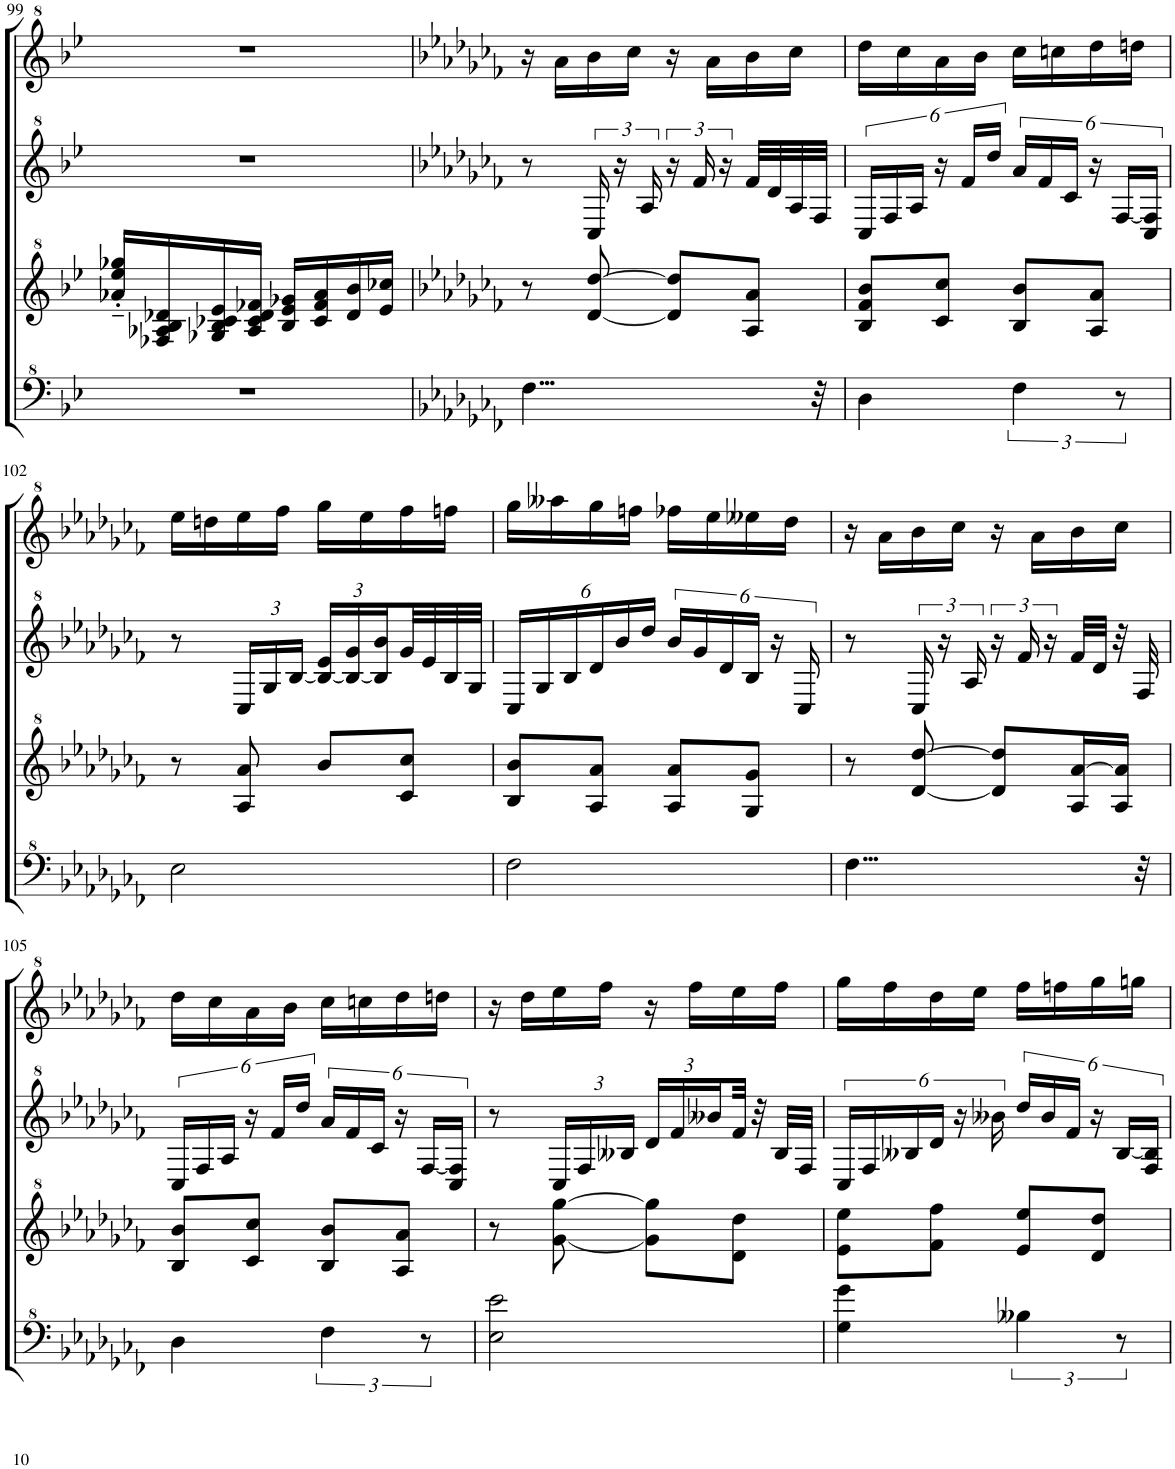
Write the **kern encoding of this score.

**kern	**kern	**kern	**kern
*part1	*part1	*part1	*part1
*staff4	*staff3	*staff2	*staff1
*I"Model III	*	*	*
!!LO:PB:g=z
*clefF^4	*clefG^2	*clefG^2	*clefG^2
*k[b-e-]	*k[b-e-]	*k[b-e-]	*k[b-e-]
*M2/4	*M2/4	*M2/4	*M2/4
=99	=99	=99	=99
2r	16aa-X/'~ 16eee-/'~ 16ggg-X/'~LL	2r	2r
.	16f-X/ 16a-X/ 16b-/ 16dd-X/	.	.
.	16g-X/ 16b-/ 16cc-X/ 16ee-/	.	.
.	16a-/ 16cc-/ 16dd-/ 16ff-X/JJ	.	.
.	16b-/ 16ee-/ 16gg-X/LL	.	.
.	16cc-/ 16ff-/ 16aa-/	.	.
.	16dd-/ 16bb-/	.	.
.	16ee-/ 16ccc-X/JJ	.	.
=100	=100	=100	=100
*k[b-e-a-d-g-c-f-]	*k[b-e-a-d-g-c-f-]	*k[b-e-a-d-g-c-f-]	*k[b-e-a-d-g-c-f-]
4...f-\	8r	8r	16r
.	.	.	16aa-\LL
.	[8dd-/ [8ddd-/	24c-/	16bb-\
.	.	24r	.
.	.	.	16ccc-\JJ
.	.	24a-/	.
.	8dd-/] 8ddd-/]L	24r	16r
.	.	24ff-/	.
.	.	.	16aa-\LL
.	.	24r	.
.	8a-/ 8aa-/J	32ff-/LLL	16bb-\
.	.	32dd-/	.
.	.	32a-/	16ccc-\JJ
32r	.	32f-/JJJ	.
=101	=101	=101	=101
4d-\	8b-/ 8ff-/ 8bb-/L	24c-/LL	16ddd-\LL
.	.	24f-/	.
.	.	.	16ccc-\
.	.	24a-/JJ	.
.	8cc-/ 8ccc-/J	24r	16aa-\
.	.	24ff-/LL	.
.	.	.	16bb-\JJ
.	.	24ddd-/JJ	.
6f-\	8b-/ 8bb-/L	24aa-/LL	16ccc-\LL
.	.	24ff-/	.
.	.	.	16cccn\
.	.	24cc-/JJ	.
.	8a-/ 8aa-/J	24r	16ddd-\
12r	.	[24f-/LL	.
.	.	.	16dddn\JJ
.	.	24c-/ 24f-/]JJ	.
!!LO:LB:g=z
=102	=102	=102	=102
2e-\	8r	8r	16eee-\LL
.	.	.	16dddn\
*	*	*Xbrackettup	*
.	8a-/ 8aa-/	24c-/LL	16eee-\
.	.	24g-/	.
.	.	.	16fff-\JJ
.	.	[24b-/JJ	.
.	8bb-/L	24b-/_ 24ee-/LL	16ggg-\LL
.	.	24b-/_ 24gg-/	.
.	.	.	16eee-\
.	.	24b-/] 24bb-/	.
.	8cc-/ 8ccc-/J	32gg-/L	16fff-\
.	.	32ee-/	.
.	.	32b-/	16fffn\JJ
.	.	32g-/JJJ	.
=103	=103	=103	=103
2f-\	8b-/ 8bb-/L	24c-/LL	16ggg-\LL
.	.	24g-/	.
.	.	.	16aaa--X\
.	.	24b-/	.
.	8a-/ 8aa-/J	24dd-/	16ggg-\
.	.	24bb-/	.
.	.	.	16fffn\JJ
.	.	24ddd-/JJ	.
*	*	*brackettup	*
.	8a-/ 8aa-/L	24bb-/LL	16fff-X\LL
.	.	24gg-/	.
.	.	.	16eee-\
.	.	24dd-/	.
.	8g-/ 8gg-/J	24b-/JJ	16eee--X\
.	.	24r	.
.	.	.	16ddd-\JJ
.	.	24c-/	.
=104	=104	=104	=104
4...f-\	8r	8r	16r
.	.	.	16aa-\LL
.	[8dd-/ [8ddd-/	24c-/	16bb-\
.	.	24r	.
.	.	.	16ccc-\JJ
.	.	24a-/	.
.	8dd-/] 8ddd-/]L	24r	16r
.	.	24ff-/	.
.	.	.	16aa-\LL
.	.	24r	.
.	16a-/ [16aa-/L	32ff-/LLL	16bb-\
.	.	32dd-/JJJ	.
.	16a-/ 16aa-/]JJ	32r	16ccc-\JJ
32r	.	32f-/	.
!!LO:LB:g=z
=105	=105	=105	=105
4d-\	8b-/ 8bb-/L	24c-/LL	16ddd-\LL
.	.	24f-/	.
.	.	.	16ccc-\
.	.	24a-/JJ	.
.	8cc-/ 8ccc-/J	24r	16aa-\
.	.	24ff-/LL	.
.	.	.	16bb-\JJ
.	.	24ddd-/JJ	.
6f-\	8b-/ 8bb-/L	24aa-/LL	16ccc-\LL
.	.	24ff-/	.
.	.	.	16cccn\
.	.	24cc-/JJ	.
.	8a-/ 8aa-/J	24r	16ddd-\
12r	.	[24f-/LL	.
.	.	.	16dddn\JJ
.	.	24c-/ 24f-/]JJ	.
=106	=106	=106	=106
2e-\ 2ee-\	8r	8r	16r
.	.	.	16ddd-\LL
*	*	*Xbrackettup	*
.	[8gg-\ [8ggg-\	24c-/LL	16eee-\
.	.	24f-/	.
.	.	.	16fff-\JJ
.	.	24b--X/JJ	.
.	8gg-\] 8ggg-\]L	24dd-/LL	16r
.	.	24ff-/	.
.	.	.	16fff-\LL
.	.	24bb--X/	.
.	8dd-\ 8ddd-\J	32ff-/JJk	16eee-\
.	.	32r	.
.	.	32b--/LLL	16fff-\JJ
.	.	32f-/JJJ	.
=107	=107	=107	=107
*	*	*brackettup	*
4g-\ 4gg-\	8ee-\ 8eee-\L	24c-/LL	16ggg-\LL
.	.	24f-/	.
.	.	.	16fff-\
.	.	24b--X/	.
.	8ff-\ 8fff-\J	24dd-/JJ	16ddd-\
.	.	24r	.
.	.	.	16eee-\JJ
.	.	24bb--X\	.
6b--X\	8ee-/ 8eee-/L	24ddd-/LL	16fff-\LL
.	.	24bb--/	.
.	.	.	16fffn\
.	.	24ff-/JJ	.
.	8dd-/ 8ddd-/J	24r	16ggg-\
12r	.	[24b--/LL	.
.	.	.	16gggn\JJ
.	.	24f-/ 24b--/]JJ	.
=	=	=	=
*-	*-	*-	*-
